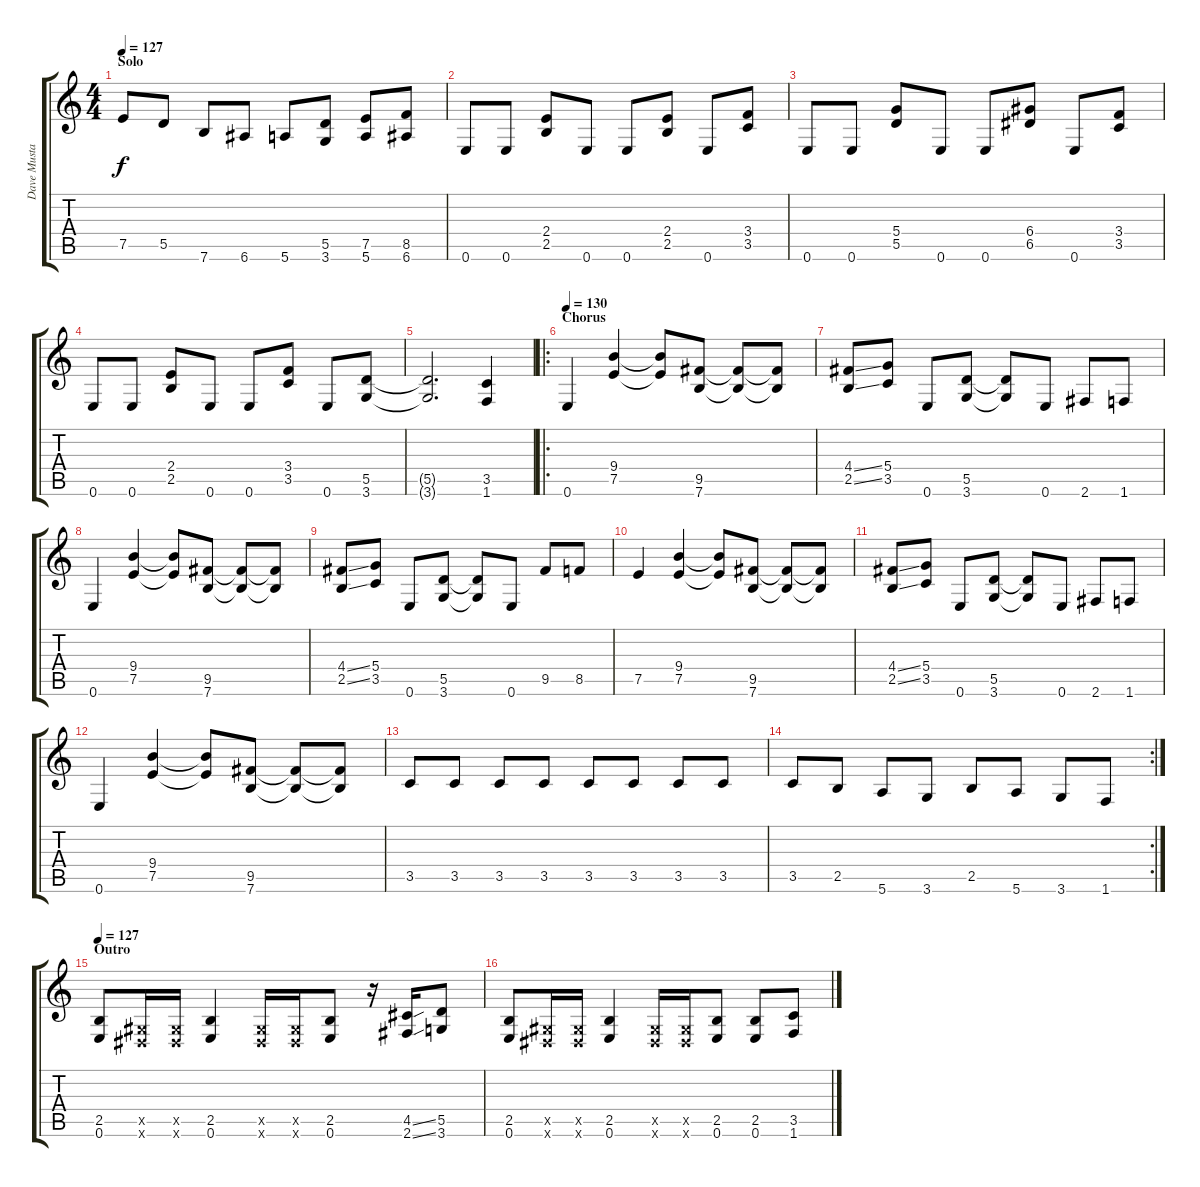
\track ("Dave Mustaine (Rythm)" "Dave Musta") {instrument distortionguitar}
\staff {score tabs}
\tuning (E4 B3 G3 D3 A2 E2) {hide}
\ts (4 4)
\section ("" "Solo")
\tempo 127
\clef g2
\ks c
7.5{t}.8{dy f} 5.5.8 7.6.8 6.6.8 5.6.8 (5.5 3.6).8 (7.5 5.6).8 (8.5 6.6).8 |
0.6.8 0.6.8 (2.4 2.5).8 0.6.8 0.6.8 (2.4 2.5).8 0.6.8 (3.4 3.5).8 |
0.6.8 0.6.8 (5.4 5.5).8 0.6.8 0.6.8 (6.4 6.5).8 0.6.8 (3.4 3.5).8 |
0.6.8 0.6.8 (2.4 2.5).8 0.6.8 0.6.8 (3.4 3.5).8 0.6.8 (5.5 3.6).8 |
(5.5{t} 3.6{t}).2{d} (3.5 1.6).4 |
\ro
\section ("" "Chorus")
\tempo 130
0.6.4 (9.4 7.5).4 (9.4{t} 7.5{t}).8 (9.5 7.6).8 (9.5{t} 7.6{t}).8 (9.5{t} 7.6{t}).8 |
(4.4{ss} 2.5{ss}).8 (5.4 3.5).8 0.6.8 (5.5 3.6).8 (5.5{t} 3.6{t}).8 0.6.8 2.6.8 1.6.8 |
0.6.4 (9.4 7.5).4 (9.4{t} 7.5{t}).8 (9.5 7.6).8 (9.5{t} 7.6{t}).8 (9.5{t} 7.6{t}).8 |
(4.4{ss} 2.5{ss}).8 (5.4 3.5).8 0.6.8 (5.5 3.6).8 (5.5{t} 3.6{t}).8 0.6.8 9.5.8 8.5.8 |
7.5.4 (9.4 7.5).4 (9.4{t} 7.5{t}).8 (9.5 7.6).8 (9.5{t} 7.6{t}).8 (9.5{t} 7.6{t}).8 |
(4.4{ss} 2.5{ss}).8 (5.4 3.5).8 0.6.8 (5.5 3.6).8 (5.5{t} 3.6{t}).8 0.6.8 2.6.8 1.6.8 |
0.6.4 (9.4 7.5).4 (9.4{t} 7.5{t}).8 (9.5 7.6).8 (9.5{t} 7.6{t}).8 (9.5{t} 7.6{t}).8 |
3.5.8 3.5.8 3.5.8 3.5.8 3.5.8 3.5.8 3.5.8 3.5.8 |
\rc 2
3.5.8 2.5.8 5.6.8 3.6.8 2.5.8 5.6.8 3.6.8 1.6.8 |
\section ("" "Outro")
\tempo 127
(2.5 0.6).8 (-1.5{x} -1.6{x}).16 (-1.5{x} -1.6{x}).16 (2.5 0.6).4 (-1.5{x} -1.6{x}).16 (-1.5{x} -1.6{x}).16 (2.5 0.6).8 r.16 (4.5{ss} 2.6{ss}).16 (5.5 3.6).8 |
(2.5 0.6).8 (-1.5{x} -1.6{x}).16 (-1.5{x} -1.6{x}).16 (2.5 0.6).4 (-1.5{x} -1.6{x}).16 (-1.5{x} -1.6{x}).16 (2.5 0.6).8 (2.5 0.6).8 (3.5 1.6).8
